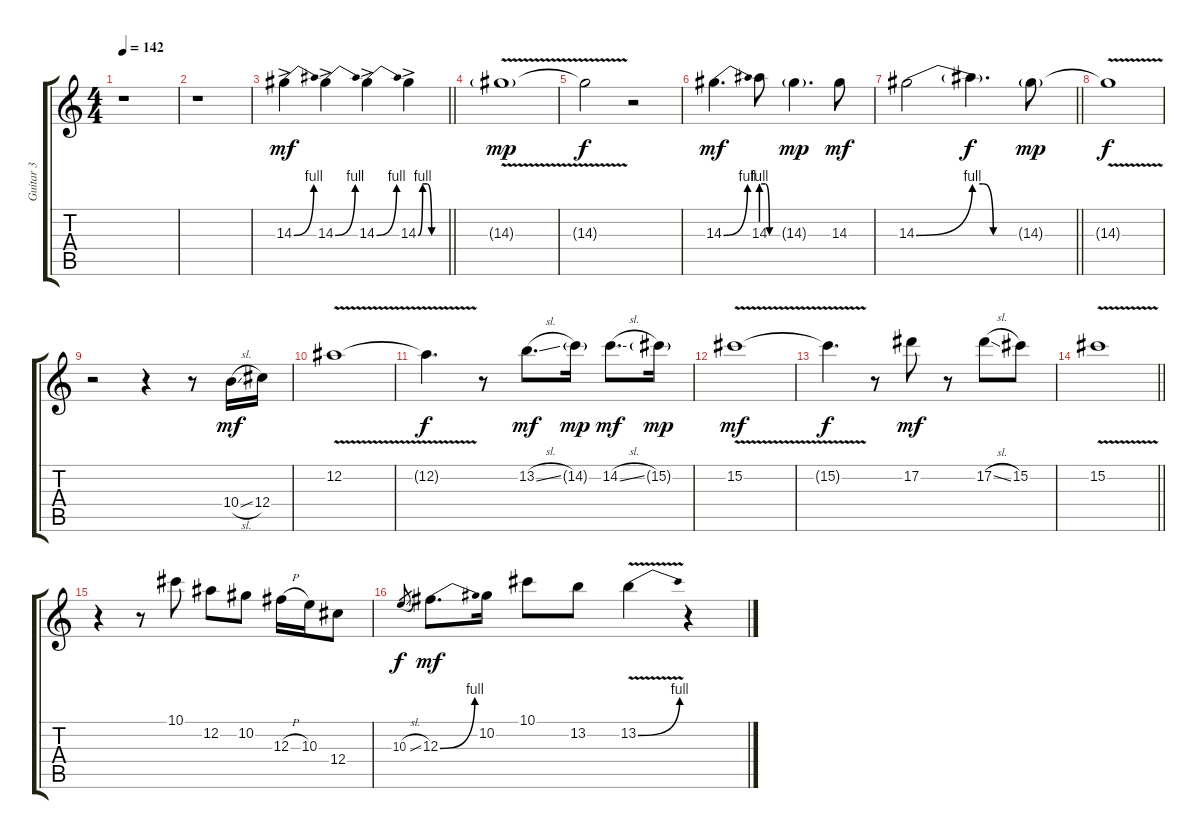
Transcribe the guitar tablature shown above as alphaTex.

\track ("Guitar 3" "Guitar 3") {instrument overdrivenguitar}
\staff {score tabs}
\tuning (Eb4 Bb3 Gb3 Db3 Ab2 Eb2) {hide}
\ts (4 4)
\tempo 142
\clef g2
\ks c
r.1{dy mp} |
r.1 |
\barLineRight lightlight
14.3{be (bend 0 0 60 4) ac}.4{dy mf} 14.3{be (bend 0 0 60 4) ac}.4 14.3{be (bend 0 0 60 4) ac}.4 14.3{be (custom 0 0 10 4 20 4 30 0 60 0) ac}.4 |
14.3{v g}.1{dy mp} |
14.3{v t}.2{dy f} r.2 |
14.3{be (bend 0 0 60 4)}.4{d dy mf} 14.3{be (custom 0 4 15 4 30 0 60 0)}.8 14.3{g}.4{d dy mp} 14.3.8{dy mf} |
\barLineRight lightlight
14.3{be (bend 0 0 60 4)}.2 14.3{be (custom 0 4 15 4 30 0 60 0) t}.4{d dy f} 14.3{g}.8{dy mp} |
14.3{v t}.1{dy f} |
r.2 r.4 r.8 10.4{sl}.16{dy mf} 12.4.16 |
12.2{v}.1 |
12.2{v t}.4{d dy f} r.8 13.2{sl}.8{d dy mf} 14.2{g}.16{dy mp} 14.2{sl}.8{d dy mf} 15.2{g}.16{dy mp} |
15.2{v}.1{dy mf} |
15.2{v t}.4{d dy f} r.8 17.2.8{dy mf} r.8 17.2{sl}.8 15.2.8 |
\barLineRight lightlight
15.2{v}.1 |
r.4 r.8 10.1.8 12.2.8 10.2.8 12.3{h}.16 10.3.16 12.4.8 |
10.3{sl}.8{gr dy f} 12.3{be (bend 0 0 60 4)}.8{d dy mf} 10.2.16 10.1.8 13.2.8 13.2{be (bend 0 0 60 4) v}.4 r.4
